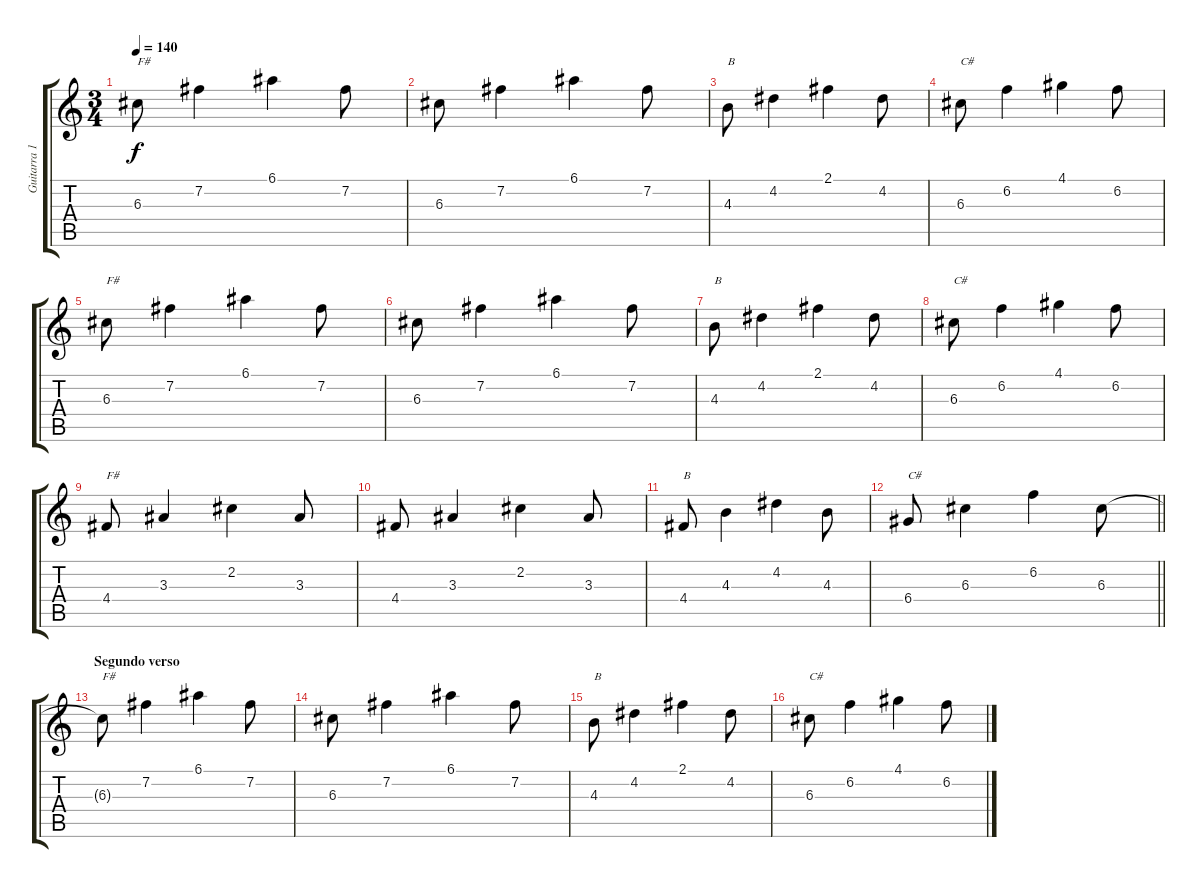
\track ("Guitarra 1" "Guitarra 1") {instrument electricguitarjazz}
\staff {score tabs}
\tuning (E4 B3 G3 D3 A2 E2) {hide}
\ts (3 4)
\tempo 140
\clef g2
\ks c
6.3.8{txt "F#" dy f} 7.2.4 6.1.4 7.2.8 |
6.3.8 7.2.4 6.1.4 7.2.8 |
4.3.8{txt "B"} 4.2.4 2.1.4 4.2.8 |
6.3.8{txt "C#"} 6.2.4 4.1.4 6.2.8 |
6.3.8{txt "F#"} 7.2.4 6.1.4 7.2.8 |
6.3.8 7.2.4 6.1.4 7.2.8 |
4.3.8{txt "B"} 4.2.4 2.1.4 4.2.8 |
6.3.8{txt "C#"} 6.2.4 4.1.4 6.2.8 |
4.4.8{txt "F#"} 3.3.4 2.2.4 3.3.8 |
4.4.8 3.3.4 2.2.4 3.3.8 |
4.4.8{txt "B"} 4.3.4 4.2.4 4.3.8 |
\barLineRight lightlight
6.4.8{txt "C#"} 6.3.4 6.2.4 6.3.8 |
\section ("" "Segundo verso")
6.3{t}.8{txt "F#"} 7.2.4 6.1.4 7.2.8 |
6.3.8 7.2.4 6.1.4 7.2.8 |
4.3.8{txt "B"} 4.2.4 2.1.4 4.2.8 |
6.3.8{txt "C#"} 6.2.4 4.1.4 6.2.8
